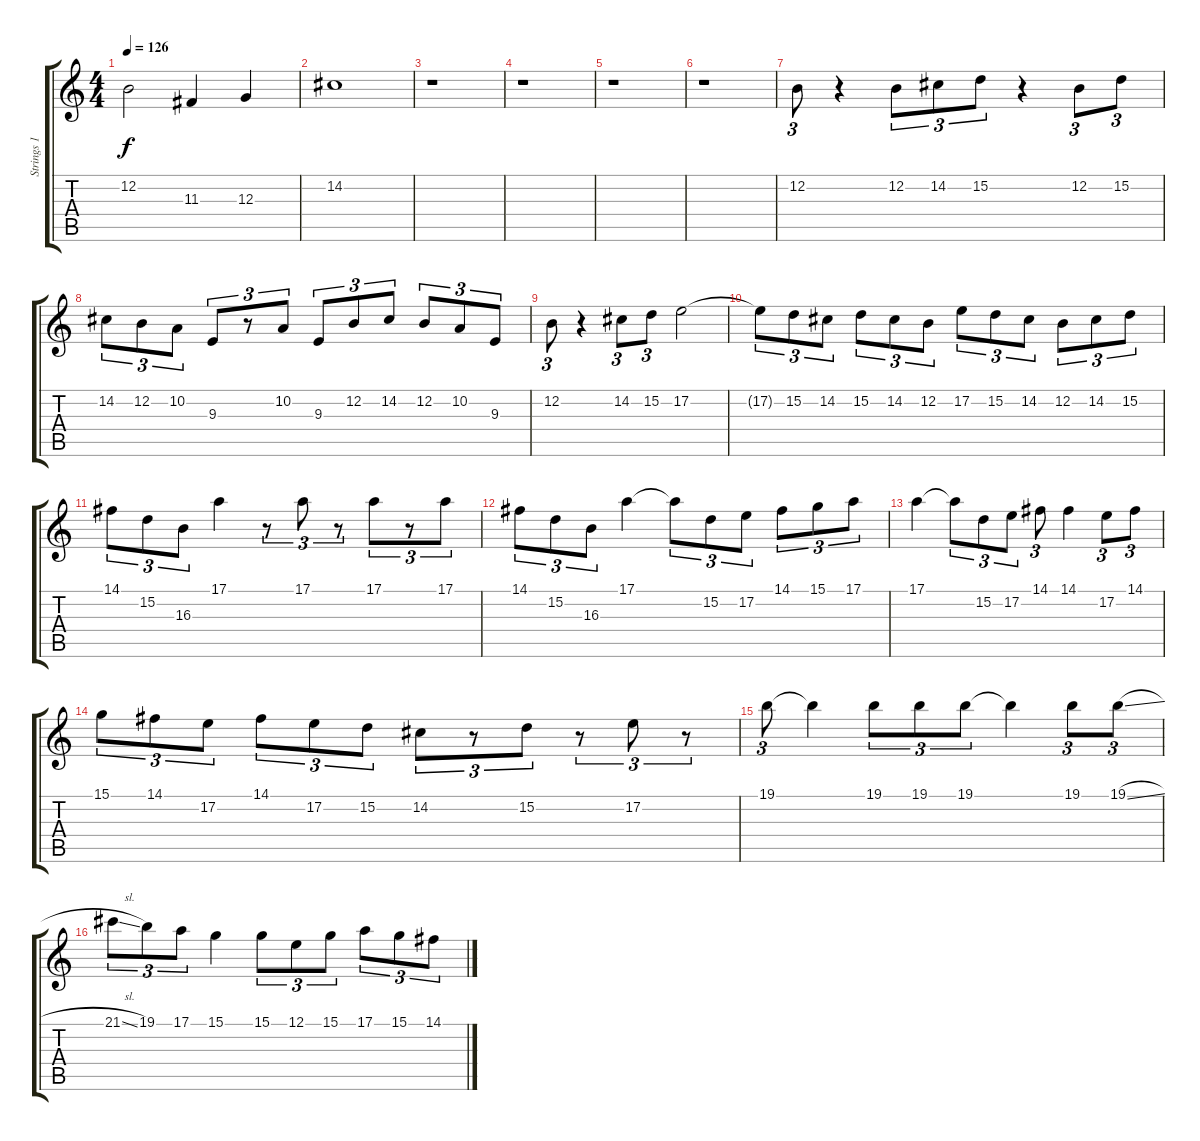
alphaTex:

\track ("Strings 1" "Strings 1") {instrument stringensemble1}
\staff {score tabs}
\tuning (E4 B3 G3 D3 A2 E2) {hide}
\ts (4 4)
\tempo 126
\clef g2
\ks c
12.2.2{dy f} 11.3.4 12.3.4 |
14.2.1 |
r.1 |
r.1 |
r.1 |
r.1 |
12.2.8{tu (3 2)} r.4 12.2.8{tu (3 2)} 14.2.8{tu (3 2)} 15.2.8{tu (3 2)} r.4 12.2.8{tu (3 2)} 15.2.8{tu (3 2)} |
14.2.8{tu (3 2)} 12.2.8{tu (3 2)} 10.2.8{tu (3 2)} 9.3.8{tu (3 2)} r.8{tu (3 2)} 10.2.8{tu (3 2)} 9.3.8{tu (3 2)} 12.2.8{tu (3 2)} 14.2.8{tu (3 2)} 12.2.8{tu (3 2)} 10.2.8{tu (3 2)} 9.3.8{tu (3 2)} |
12.2.8{tu (3 2)} r.4 14.2.8{tu (3 2)} 15.2.8{tu (3 2)} 17.2.2 |
17.2{t}.8{tu (3 2)} 15.2.8{tu (3 2)} 14.2.8{tu (3 2)} 15.2.8{tu (3 2)} 14.2.8{tu (3 2)} 12.2.8{tu (3 2)} 17.2.8{tu (3 2)} 15.2.8{tu (3 2)} 14.2.8{tu (3 2)} 12.2.8{tu (3 2)} 14.2.8{tu (3 2)} 15.2.8{tu (3 2)} |
14.1.8{tu (3 2)} 15.2.8{tu (3 2)} 16.3.8{tu (3 2)} 17.1.4 r.8{tu (3 2)} 17.1.8{tu (3 2)} r.8{tu (3 2)} 17.1.8{tu (3 2)} r.8{tu (3 2)} 17.1.8{tu (3 2)} |
14.1.8{tu (3 2)} 15.2.8{tu (3 2)} 16.3.8{tu (3 2)} 17.1.4 17.1{t}.8{tu (3 2)} 15.2.8{tu (3 2)} 17.2.8{tu (3 2)} 14.1.8{tu (3 2)} 15.1.8{tu (3 2)} 17.1.8{tu (3 2)} |
17.1.4 17.1{t}.8{tu (3 2)} 15.2.8{tu (3 2)} 17.2.8{tu (3 2)} 14.1.8{tu (3 2)} 14.1.4 17.2.8{tu (3 2)} 14.1.8{tu (3 2)} |
15.1.8{tu (3 2)} 14.1.8{tu (3 2)} 17.2.8{tu (3 2)} 14.1.8{tu (3 2)} 17.2.8{tu (3 2)} 15.2.8{tu (3 2)} 14.2.8{tu (3 2)} r.8{tu (3 2)} 15.2.8{tu (3 2)} r.8{tu (3 2)} 17.2.8{tu (3 2)} r.8{tu (3 2)} |
19.1.8{tu (3 2)} 19.1{t}.4 19.1.8{tu (3 2)} 19.1.8{tu (3 2)} 19.1.8{tu (3 2)} 19.1{t}.4 19.1.8{tu (3 2)} 19.1{sl}.8{tu (3 2)} |
21.1{sl}.8{tu (3 2)} 19.1.8{tu (3 2)} 17.1.8{tu (3 2)} 15.1.4 15.1.8{tu (3 2)} 12.1.8{tu (3 2)} 15.1.8{tu (3 2)} 17.1.8{tu (3 2)} 15.1.8{tu (3 2)} 14.1.8{tu (3 2)}
